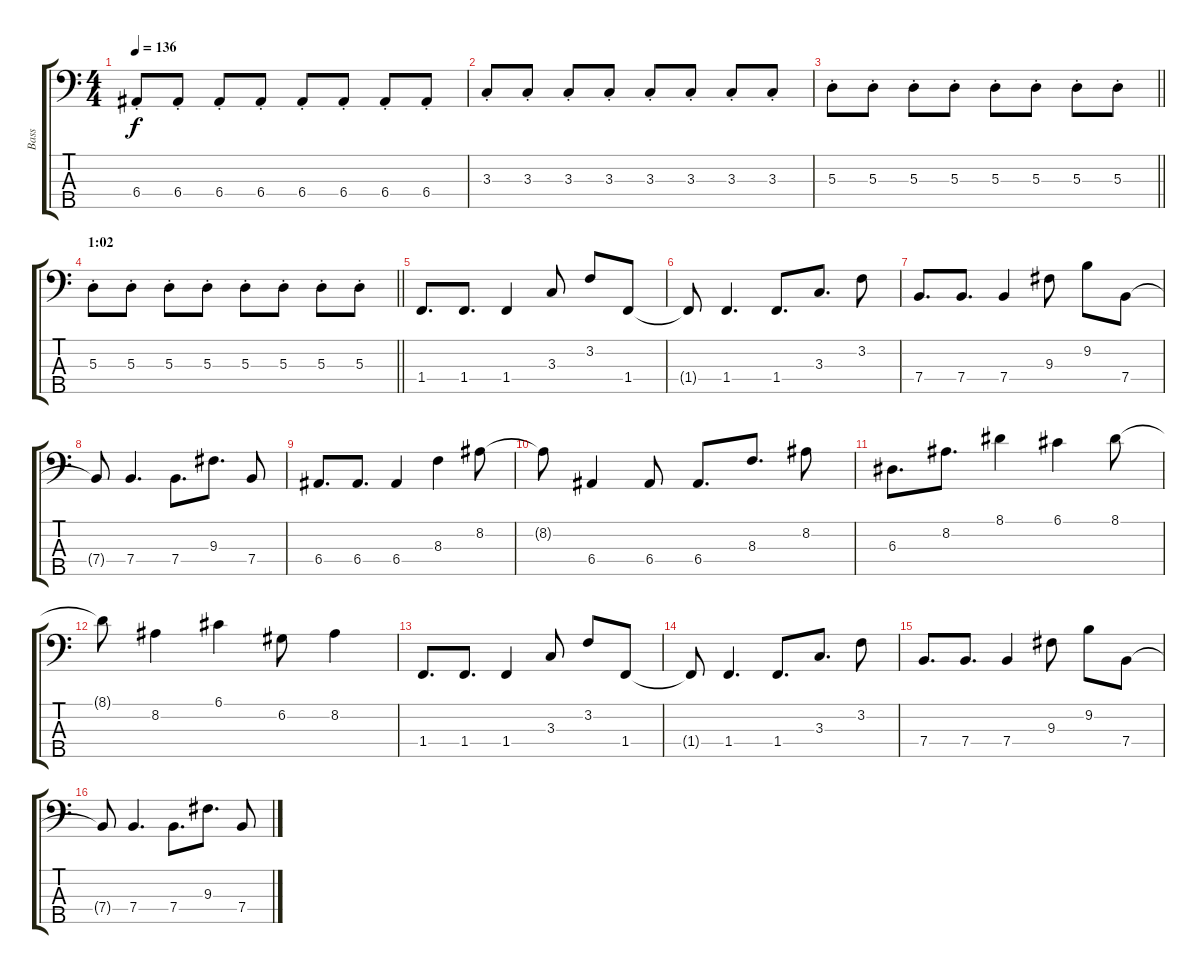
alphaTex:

\track ("Bass" "Bass") {instrument slapbass2}
\staff {score tabs}
\tuning (G2 D2 A1 E1 B0) {hide}
\ts (4 4)
\tempo 136
\clef f4
\ks c
6.4{st}.8{dy f} 6.4{st}.8 6.4{st}.8 6.4{st}.8 6.4{st}.8 6.4{st}.8 6.4{st}.8 6.4{st}.8 |
3.3{st}.8 3.3{st}.8 3.3{st}.8 3.3{st}.8 3.3{st}.8 3.3{st}.8 3.3{st}.8 3.3{st}.8 |
\barLineRight lightlight
5.3{st}.8 5.3{st}.8 5.3{st}.8 5.3{st}.8 5.3{st}.8 5.3{st}.8 5.3{st}.8 5.3{st}.8 |
\section ("" "1:02")
\barLineRight lightlight
5.3{st}.8 5.3{st}.8 5.3{st}.8 5.3{st}.8 5.3{st}.8 5.3{st}.8 5.3{st}.8 5.3{st}.8 |
1.4.8{d} 1.4.8{d} 1.4.4 3.3.8 3.2.8 1.4.8 |
1.4{t}.8 1.4.4{d} 1.4.8{d} 3.3.8{d} 3.2.8 |
7.4.8{d} 7.4.8{d} 7.4.4 9.3.8 9.2.8 7.4.8 |
7.4{t}.8 7.4.4{d} 7.4.8{d} 9.3.8{d} 7.4.8 |
6.4.8{d} 6.4.8{d} 6.4.4 8.3.4 8.2.8 |
8.2{t}.8 6.4.4 6.4.8 6.4.8{d} 8.3.8{d} 8.2.8 |
6.3.8{d} 8.2.8{d} 8.1.4 6.1.4 8.1.8 |
8.1{t}.8 8.2.4 6.1.4 6.2.8 8.2.4 |
1.4.8{d} 1.4.8{d} 1.4.4 3.3.8 3.2.8 1.4.8 |
1.4{t}.8 1.4.4{d} 1.4.8{d} 3.3.8{d} 3.2.8 |
7.4.8{d} 7.4.8{d} 7.4.4 9.3.8 9.2.8 7.4.8 |
7.4{t}.8 7.4.4{d} 7.4.8{d} 9.3.8{d} 7.4.8
